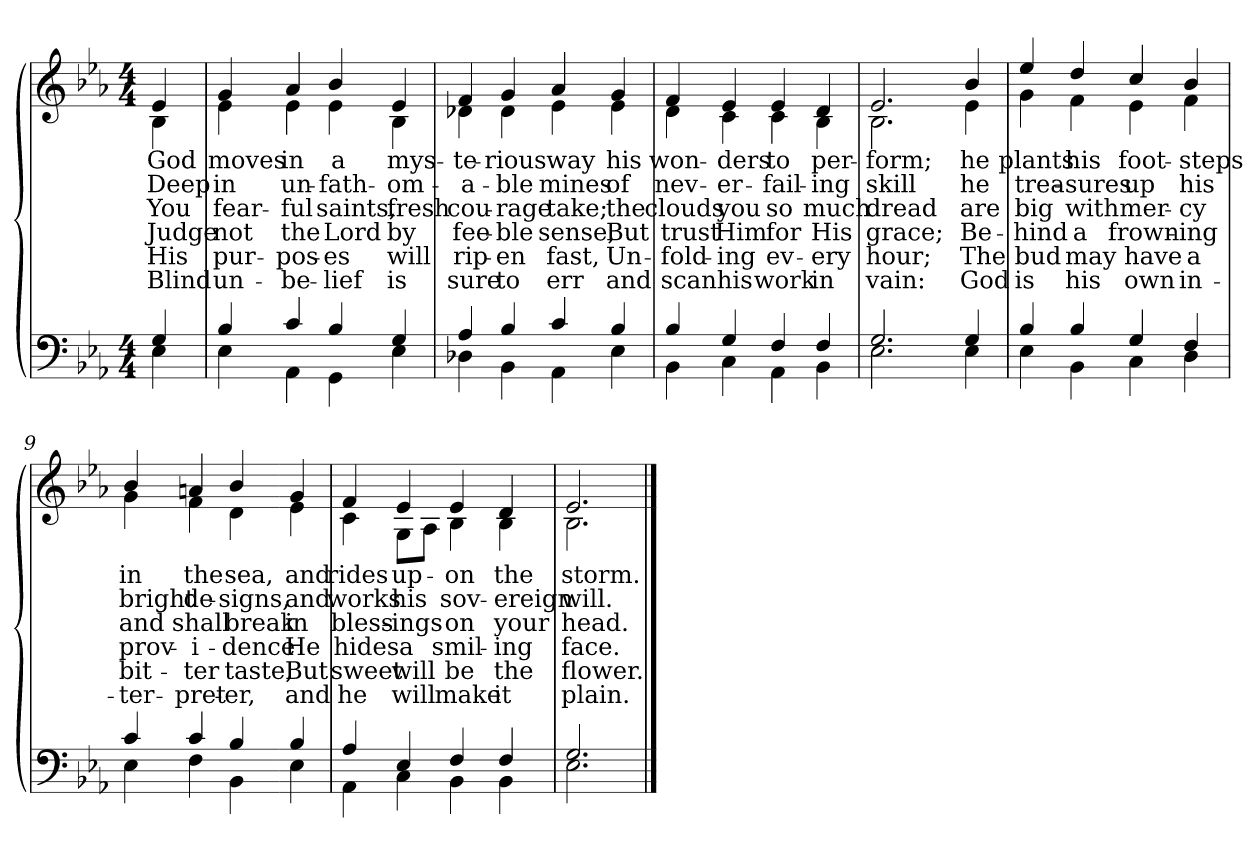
**kern	**kern	**text	**text	**text	**text	**text	**text
*part2	*part1	*part1	*part1	*part1	*part1	*part1	*part1
*staff2	*staff1	*staff1	*staff1	*staff1	*staff1	*staff1	*staff1
*clefF4	*clefG2	*	*	*	*	*	*
*k[b-e-a-]	*k[b-e-a-]	*	*	*	*	*	*
*M4/4	*M4/4	*	*	*	*	*	*
=1	=1	=1	=1	=1	=1	=1	=1
*^	*	*	*	*	*	*	*
!	!	!LO:TX:b:i:t=Verse	!	!	!	!	!	!
!	!	!	!LO:LY:b	!LO:LY:b	!LO:LY:b	!LO:LY:b	!LO:LY:b	!LO:LY:b
*	*	*^	*	*	*	*	*	*
4G/	4E-\	4e-/	4B-\	God	Deep	You	Judge	His	Blind
=2	=2	=2	=2	=2	=2	=2	=2	=2	=2
!	!	!	!	!LO:LY:b	!LO:LY:b	!LO:LY:b	!LO:LY:b	!LO:LY:b	!LO:LY:b
4B-/	4E-\	4g/	4e-\	moves	in	fear-	not	pur-	un-
!	!	!	!	!LO:LY:b	!LO:LY:b	!LO:LY:b	!LO:LY:b	!LO:LY:b	!LO:LY:b
4c/	4AA-\	4a-/	4e-\	in	un-	-ful	the	-pos-	-be-
!	!	!	!	!LO:LY:b	!LO:LY:b	!LO:LY:b	!LO:LY:b	!LO:LY:b	!LO:LY:b
4B-/	4GG\	4b-/	4e-\	a	-fath-	saints,	Lord	-es	-lief
!	!	!	!	!LO:LY:b	!LO:LY:b	!LO:LY:b	!LO:LY:b	!LO:LY:b	!LO:LY:b
4G/	4E-\	4e-/	4B-\	mys-	-om-	fresh	by	will	is
=3	=3	=3	=3	=3	=3	=3	=3	=3	=3
!	!	!	!	!LO:LY:b	!LO:LY:b	!LO:LY:b	!LO:LY:b	!LO:LY:b	!LO:LY:b
4A-/	4D-X\	4f/	4d-X\	-te-	-a-	cou-	fee-	rip-	sure
!	!	!	!	!LO:LY:b	!LO:LY:b	!LO:LY:b	!LO:LY:b	!LO:LY:b	!LO:LY:b
4B-/	4BB-\	4g/	4d-\	-rious	-ble	-rage	-ble	-en	to
!	!	!	!	!LO:LY:b	!LO:LY:b	!LO:LY:b	!LO:LY:b	!LO:LY:b	!LO:LY:b
4c/	4AA-\	4a-/	4e-\	way	mines	take;	sense,	fast,	err
!!LO:LB:g=z	!!
=4-	=4-	=4-	=4-	=4-	=4-	=4-	=4-	=4-	=4-
!	!	!	!	!LO:LY:b	!LO:LY:b	!LO:LY:b	!LO:LY:b	!LO:LY:b	!LO:LY:b
4B-/	4E-\	4g/	4e-\	his	of	the	But	Un-	and
=5	=5	=5	=5	=5	=5	=5	=5	=5	=5
!	!	!	!	!LO:LY:b	!LO:LY:b	!LO:LY:b	!LO:LY:b	!LO:LY:b	!LO:LY:b
4B-/	4BB-\	4f/	4d\	won-	nev-	clouds	trust	-fold-	scan
!	!	!	!	!LO:LY:b	!LO:LY:b	!LO:LY:b	!LO:LY:b	!LO:LY:b	!LO:LY:b
4G/	4C\	4e-/	4c\	-ders	-er--	you	Him	-ing	his
!	!	!	!	!LO:LY:b	!LO:LY:b	!LO:LY:b	!LO:LY:b	!LO:LY:b	!LO:LY:b
4F/	4AA-\	4e-/	4c\	to	-fail-	so	for	ev-	work
!	!	!	!	!LO:LY:b	!LO:LY:b	!LO:LY:b	!LO:LY:b	!LO:LY:b	!LO:LY:b
4F/	4BB-\	4d/	4B-\	per-	-ing	much	His	-ery	in
=6	=6	=6	=6	=6	=6	=6	=6	=6	=6
!	!	!	!	!LO:LY:b	!LO:LY:b	!LO:LY:b	!LO:LY:b	!LO:LY:b	!LO:LY:b
2.G/	2.E-\	2.e-/	2.B-\	-form;	skill	dread	grace;	hour;	vain:
!!LO:LB:g=z	!!
=7-	=7-	=7-	=7-	=7-	=7-	=7-	=7-	=7-	=7-
!	!	!	!	!LO:LY:b	!LO:LY:b	!LO:LY:b	!LO:LY:b	!LO:LY:b	!LO:LY:b
4G/	4E-\	4b-/	4e-\	he	he	are	Be-	The	God
=8	=8	=8	=8	=8	=8	=8	=8	=8	=8
!	!	!	!	!LO:LY:b	!LO:LY:b	!LO:LY:b	!LO:LY:b	!LO:LY:b	!LO:LY:b
4B-/	4E-\	4ee-/	4g\	plants	trea-	big	-hind	bud	is
!	!	!	!	!LO:LY:b	!LO:LY:b	!LO:LY:b	!LO:LY:b	!LO:LY:b	!LO:LY:b
4B-/	4BB-\	4dd/	4f\	his	-sures	with	a	may	his
!	!	!	!	!LO:LY:b	!LO:LY:b	!LO:LY:b	!LO:LY:b	!LO:LY:b	!LO:LY:b
4G/	4C\	4cc/	4e-\	foot-	up	mer-	frown-	have	own
!	!	!	!	!LO:LY:b	!LO:LY:b	!LO:LY:b	!LO:LY:b	!LO:LY:b	!LO:LY:b
4F/	4D\	4b-/	4f\	-steps	his	-cy	-ing	a	in-
=9	=9	=9	=9	=9	=9	=9	=9	=9	=9
!	!	!	!	!LO:LY:b	!LO:LY:b	!LO:LY:b	!LO:LY:b	!LO:LY:b	!LO:LY:b
4c/	4E-\	4b-/	4g\	in	bright	and	prov-	bit-	-ter-
!	!	!	!	!LO:LY:b	!LO:LY:b	!LO:LY:b	!LO:LY:b	!LO:LY:b	!LO:LY:b
4c/	4F\	4an/	4f\	the	de-	shall	-i-	-ter	-pret-
!	!	!	!	!LO:LY:b	!LO:LY:b	!LO:LY:b	!LO:LY:b	!LO:LY:b	!LO:LY:b
4B-/	4BB-\	4b-/	4d\	sea,	-signs,	break	-dence	taste,	-er,
!!LO:LB:g=z	!!
=10-	=10-	=10-	=10-	=10-	=10-	=10-	=10-	=10-	=10-
!	!	!	!	!LO:LY:b	!LO:LY:b	!LO:LY:b	!LO:LY:b	!LO:LY:b	!LO:LY:b
4B-/	4E-\	4g/	4e-\	and	and	in	He	But	and
=11	=11	=11	=11	=11	=11	=11	=11	=11	=11
!	!	!	!	!LO:LY:b	!LO:LY:b	!LO:LY:b	!LO:LY:b	!LO:LY:b	!LO:LY:b
4A-/	4AA-\	4f/	4c\	rides	works	bless-	hides	sweet	he
!	!	!	!	!LO:LY:b	!LO:LY:b	!LO:LY:b	!LO:LY:b	!LO:LY:b	!LO:LY:b
4E-/	4C\	4e-/	8G\L	up-	his	-ings	a	will	will
.	.	.	8A-\J	.	.	.	.	.	.
!	!	!	!	!LO:LY:b	!LO:LY:b	!LO:LY:b	!LO:LY:b	!LO:LY:b	!LO:LY:b
4F/	4BB-\	4e-/	4B-\	-on	sov-	on	smil-	be	make
!	!	!	!	!LO:LY:b	!LO:LY:b	!LO:LY:b	!LO:LY:b	!LO:LY:b	!LO:LY:b
4F/	4BB-\	4d/	4B-\	the	-ereign	your	-ing	the	it
=12	=12	=12	=12	=12	=12	=12	=12	=12	=12
!	!	!	!	!LO:LY:b	!LO:LY:b	!LO:LY:b	!LO:LY:b	!LO:LY:b	!LO:LY:b
2.G/	2.E-\	2.e-/	2.B-\	storm.	will.	head.	face.	flower.	plain.
*v	*v	*	*	*	*	*	*	*	*
*	*v	*v	*	*	*	*	*	*
==	==	==	==	==	==	==	==
*-	*-	*-	*-	*-	*-	*-	*-
